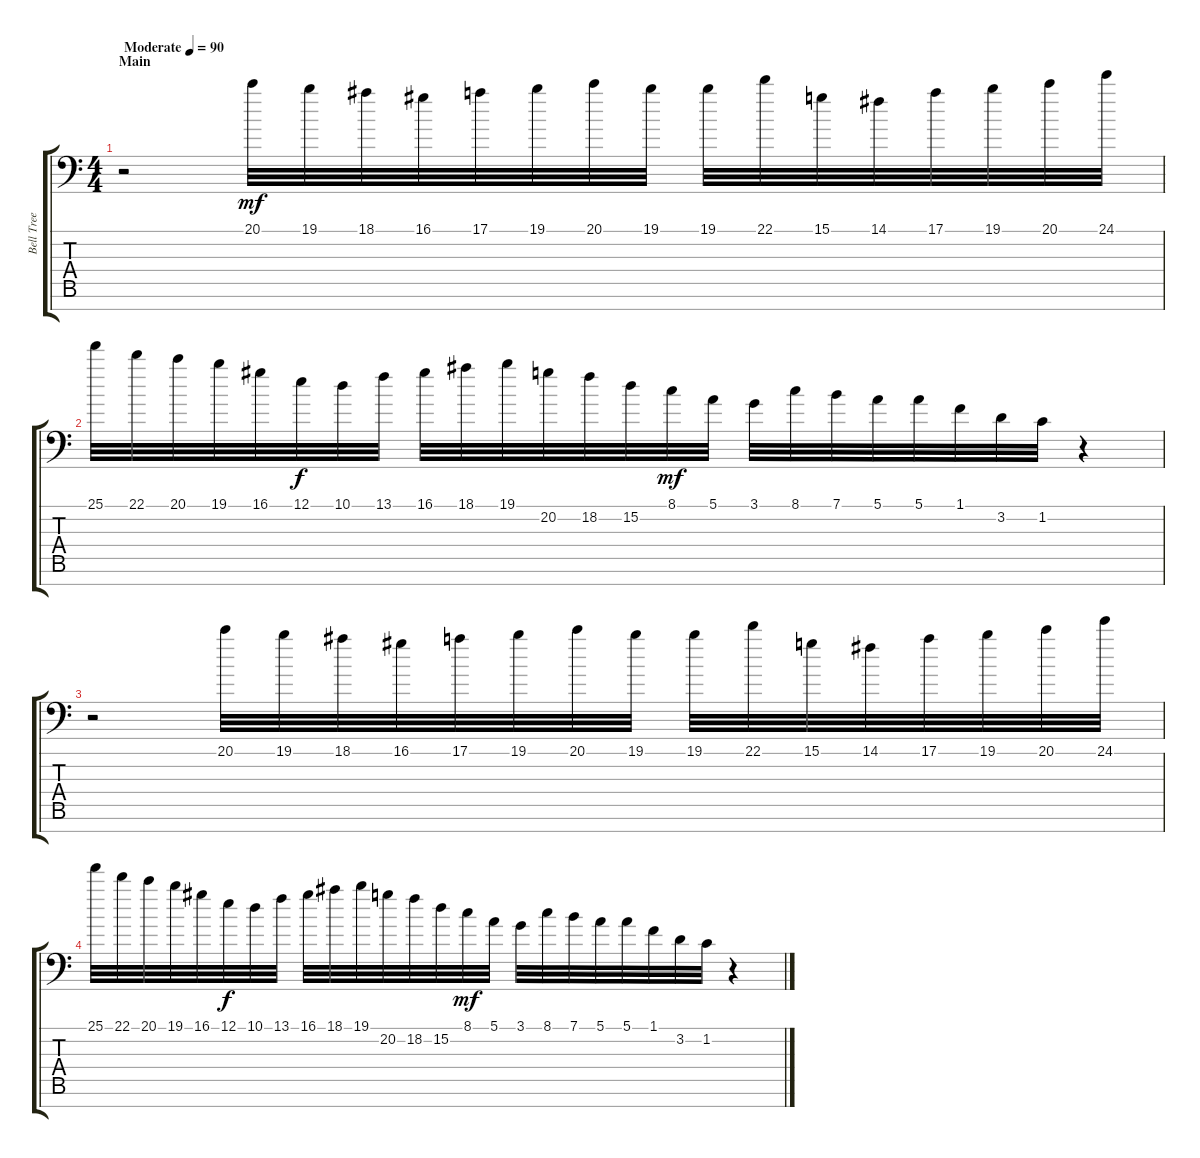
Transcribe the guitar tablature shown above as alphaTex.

\track ("Bell Tree" "Bell Tree") {instrument tinklebell}
\staff {score tabs}
\tuning (E4 B3 G3 D3 A2 E2 C-1) {hide}
\ts (4 4)
\section ("" "Main")
\tempo (90 "Moderate")
\clef f4
\ks c
r.2{dy mf instrument tinklebell} 20.1.32 19.1.32 18.1.32 16.1.32 17.1.32 19.1.32 20.1.32 19.1.32 19.1.32 22.1.32 15.1.32 14.1.32 17.1.32 19.1.32 20.1.32 24.1.32 |
25.1.32 22.1.32 20.1.32 19.1.32 16.1.32 12.1.32{dy f} 10.1.32 13.1.32 16.1.32 18.1.32 19.1.32 20.2.32 18.2.32 15.2.32 8.1.32{dy mf} 5.1.32 3.1.32 8.1.32 7.1.32 5.1.32 5.1.32 1.1.32 3.2.32 1.2.32 r.4 |
r.2 20.1.32 19.1.32 18.1.32 16.1.32 17.1.32 19.1.32 20.1.32 19.1.32 19.1.32 22.1.32 15.1.32 14.1.32 17.1.32 19.1.32 20.1.32 24.1.32 |
25.1.32 22.1.32 20.1.32 19.1.32 16.1.32 12.1.32{dy f} 10.1.32 13.1.32 16.1.32 18.1.32 19.1.32 20.2.32 18.2.32 15.2.32 8.1.32{dy mf} 5.1.32 3.1.32 8.1.32 7.1.32 5.1.32 5.1.32 1.1.32 3.2.32 1.2.32 r.4
